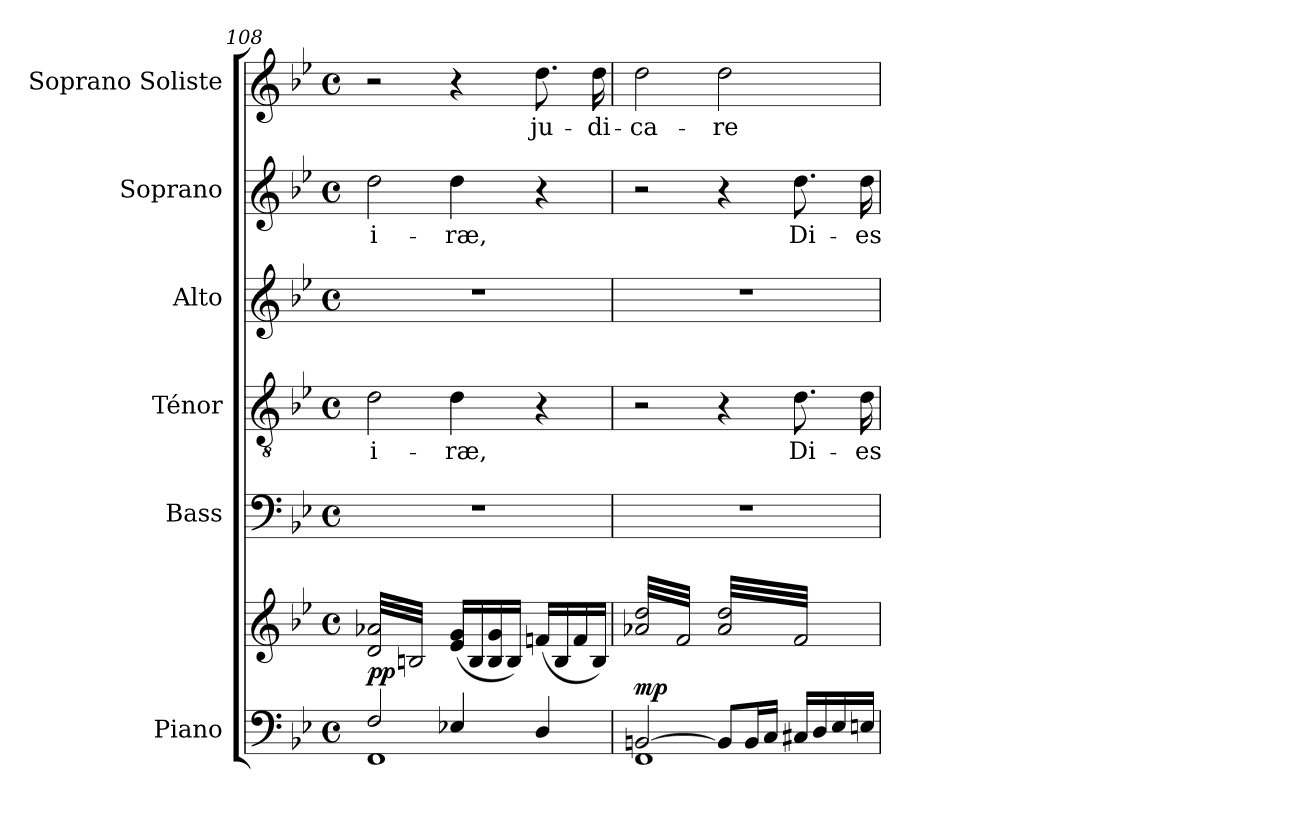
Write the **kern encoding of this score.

**kern	**kern	**dynam	**kern	**kern	**text	**kern	**kern	**text	**kern	**text
*part6	*part6	*part6	*part5	*part4	*part4	*part3	*part2	*part2	*part1	*part1
*staff7	*staff6	*staff6/7	*staff5	*staff4	*staff4	*staff3	*staff2	*staff2	*staff1	*staff1
*I"Piano	*	*	*I"Bass	*I"Ténor	*	*I"Alto	*I"Soprano	*	*I"Soprano Soliste	*
*I'Pno.	*	*	*I'B.	*I'T.	*	*I'A.	*I'S.	*	*	*
!!LO:PB:g=z
*clefF4	*clefG2	*	*clefF4	*clefGv2	*	*clefG2	*clefG2	*	*clefG2	*
*k[b-e-]	*k[b-e-]	*	*k[b-e-]	*k[b-e-]	*	*k[b-e-]	*k[b-e-]	*	*k[b-e-]	*
*M4/4	*M4/4	*	*M4/4	*M4/4	*	*M4/4	*M4/4	*	*M4/4	*
*met(c)	*met(c)	*	*met(c)	*met(c)	*	*met(c)	*met(c)	*	*met(c)	*
=108	=108	=108	=108	=108	=108	=108	=108	=108	=108	=108
*^	*	*	*	*	*	*	*	*	*	*
!	!	!	!LO:DY:a=2	!	!	!	!	!	!	!	!
*	*	*tremolo	*	*	*	*	*	*	*	*	*
2F/	1FF	((32d/ 32a-X/LLL	pp	1r	2d\	i-	1r	2dd\	i-	2r	.
.	.	32Bn/))	.	.	.	.	.	.	.	.	.
.	.	32d/ 32a-X/	.	.	.	.	.	.	.	.	.
.	.	32Bn/))	.	.	.	.	.	.	.	.	.
.	.	32d/ 32a-X/	.	.	.	.	.	.	.	.	.
.	.	32Bn/))	.	.	.	.	.	.	.	.	.
.	.	32d/ 32a-X/	.	.	.	.	.	.	.	.	.
.	.	32Bn/))	.	.	.	.	.	.	.	.	.
.	.	32d/ 32a-X/	.	.	.	.	.	.	.	.	.
.	.	32Bn/))	.	.	.	.	.	.	.	.	.
.	.	32d/ 32a-X/	.	.	.	.	.	.	.	.	.
.	.	32Bn/))	.	.	.	.	.	.	.	.	.
.	.	32d/ 32a-X/	.	.	.	.	.	.	.	.	.
.	.	32Bn/))	.	.	.	.	.	.	.	.	.
.	.	32d/ 32a-X/	.	.	.	.	.	.	.	.	.
.	.	32Bn/))JJJ	.	.	.	.	.	.	.	.	.
*	*	*Xtremolo	*	*	*	*	*	*	*	*	*
4E-X/	.	(16e-/ 16g/LL	.	.	4d\	-ræ,	.	4dd\	-ræ,	4r	.
.	.	.	.	.	.	.	.	.	.	.	.
.	.	16B/	.	.	.	.	.	.	.	.	.
.	.	.	.	.	.	.	.	.	.	.	.
.	.	16B/ 16g/	.	.	.	.	.	.	.	.	.
.	.	.	.	.	.	.	.	.	.	.	.
.	.	16B/JJ)	.	.	.	.	.	.	.	.	.
.	.	.	.	.	.	.	.	.	.	.	.
4D/	.	(16fn/LL	.	.	4r	.	.	4r	.	8.dd\	ju-
.	.	16B/	.	.	.	.	.	.	.	.	.
.	.	16f/	.	.	.	.	.	.	.	.	.
.	.	16B/JJ)	.	.	.	.	.	.	.	16dd\	-di-
=109	=109	=109	=109	=109	=109	=109	=109	=109	=109	=109	=109
!	!	!	!LO:DY:a=2	!	!	!	!	!	!	!	!
*	*	*tremolo	*	*	*	*	*	*	*	*	*
[2BBn/	1FF	((32a-X/ 32dd/LLL	mp	1r	2r	.	1r	2r	.	2dd\	-ca-
.	.	32f/))	.	.	.	.	.	.	.	.	.
.	.	32a-X/ 32dd/	.	.	.	.	.	.	.	.	.
.	.	32f/))	.	.	.	.	.	.	.	.	.
.	.	32a-X/ 32dd/	.	.	.	.	.	.	.	.	.
.	.	32f/))	.	.	.	.	.	.	.	.	.
.	.	32a-X/ 32dd/	.	.	.	.	.	.	.	.	.
.	.	32f/))	.	.	.	.	.	.	.	.	.
.	.	32a-X/ 32dd/	.	.	.	.	.	.	.	.	.
.	.	32f/))	.	.	.	.	.	.	.	.	.
.	.	32a-X/ 32dd/	.	.	.	.	.	.	.	.	.
.	.	32f/))	.	.	.	.	.	.	.	.	.
.	.	32a-X/ 32dd/	.	.	.	.	.	.	.	.	.
.	.	32f/))	.	.	.	.	.	.	.	.	.
.	.	32a-X/ 32dd/	.	.	.	.	.	.	.	.	.
.	.	32f/))JJJ	.	.	.	.	.	.	.	.	.
8BB/L]	.	(32a-/ 32dd/LLL	.	.	4r	.	.	4r	.	2dd\	-re
.	.	32f/)	.	.	.	.	.	.	.	.	.
.	.	32a-/ 32dd/	.	.	.	.	.	.	.	.	.
.	.	32f/)	.	.	.	.	.	.	.	.	.
16BB/L	.	32a-/ 32dd/	.	.	.	.	.	.	.	.	.
.	.	32f/)	.	.	.	.	.	.	.	.	.
16C/JJ	.	32a-/ 32dd/	.	.	.	.	.	.	.	.	.
.	.	32f/)	.	.	.	.	.	.	.	.	.
16C#X/LL	.	32a-/ 32dd/	.	.	8.d\	Di-	.	8.dd\	Di-	.	.
.	.	32f/)	.	.	.	.	.	.	.	.	.
16D/	.	32a-/ 32dd/	.	.	.	.	.	.	.	.	.
.	.	32f/)	.	.	.	.	.	.	.	.	.
16E-/	.	32a-/ 32dd/	.	.	.	.	.	.	.	.	.
.	.	32f/)	.	.	.	.	.	.	.	.	.
16En/JJ	.	32a-/ 32dd/	.	.	16d\	-es	.	16dd\	-es	.	.
.	.	32f/)JJJ	.	.	.	.	.	.	.	.	.
*	*	*Xtremolo	*	*	*	*	*	*	*	*	*
.	.	.	.	.	.	.	.	.	.	.	.
.	.	.	.	.	.	.	.	.	.	.	.
.	.	.	.	.	.	.	.	.	.	.	.
.	.	.	.	.	.	.	.	.	.	.	.
.	.	.	.	.	.	.	.	.	.	.	.
.	.	.	.	.	.	.	.	.	.	.	.
.	.	.	.	.	.	.	.	.	.	.	.
.	.	.	.	.	.	.	.	.	.	.	.
*v	*v	*	*	*	*	*	*	*	*	*	*
=	=	=	=	=	=	=	=	=	=	=
*-	*-	*-	*-	*-	*-	*-	*-	*-	*-	*-
